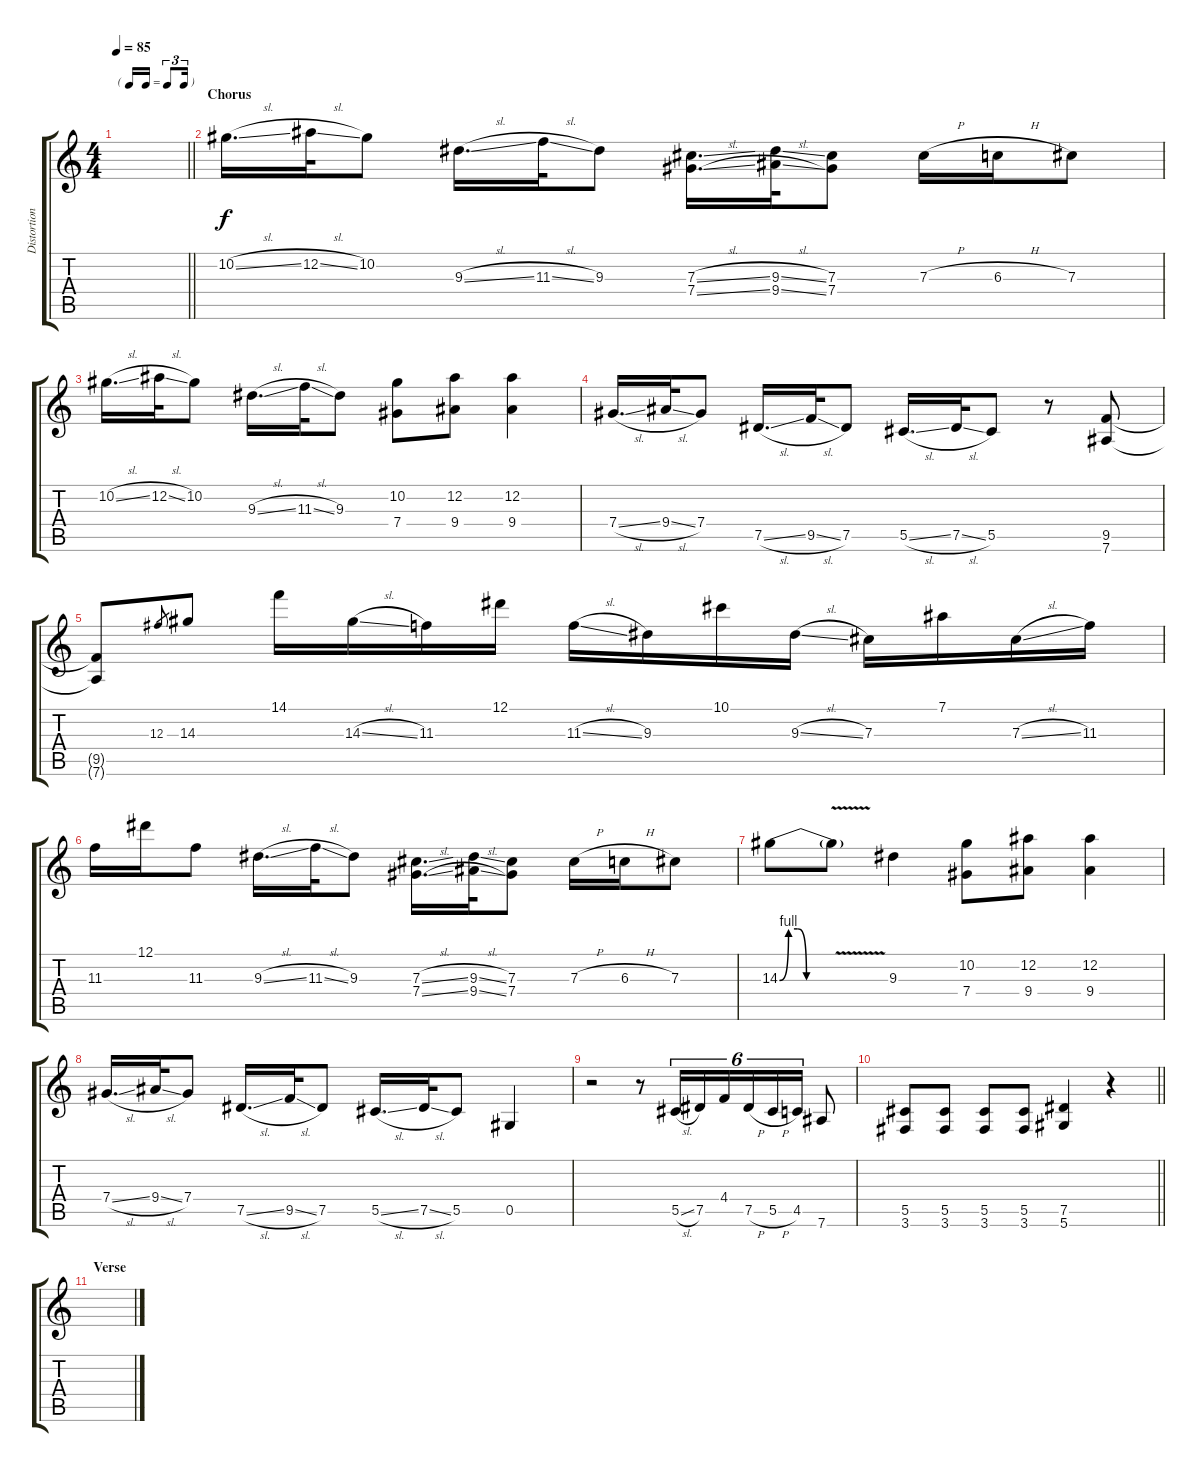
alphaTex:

\track ("Distortion Guitar (L)" "Distortion") {instrument distortionguitar}
\staff {score tabs}
\tuning (Eb4 Bb3 Gb3 Db3 Ab2 Eb2) {hide}
\ts (4 4)
\tf triplet16th
\tempo 85
\clef g2
\barLineRight lightlight
\ks c
|
\section ("" "Chorus")
10.2{sl}.16{d} 12.2{sl}.32 10.2.8 9.3{sl}.16{d} 11.3{sl}.32 9.3.8 (7.3{sl} 7.4{sl}).16{d} (9.3{sl} 9.4{sl}).32 (7.3 7.4).8 7.3{h}.16 6.3{h}.16 7.3.8 |
10.2{sl}.16{d} 12.2{sl}.32 10.2.8 9.3{sl}.16{d} 11.3{sl}.32 9.3.8 (10.2 7.4).8 (12.2 9.4).8 (12.2 9.4).4 |
7.4{sl}.16{d} 9.4{sl}.32 7.4.8 7.5{sl}.16{d} 9.5{sl}.32 7.5.8 5.5{sl}.16{d} 7.5{sl}.32 5.5.8 r.8 (9.5 7.6).8 |
(9.5{t} 7.6{t}).8 12.3.8{gr} 14.3.8 14.1.16 14.3{sl}.16 11.3.16 12.1.16 11.3{sl}.16 9.3.16 10.1.16 9.3{sl}.16 7.3.16 7.1.16 7.3{sl}.16 11.3.16 |
11.3.16 12.1.16 11.3.8 9.3{sl}.16{d} 11.3{sl}.32 9.3.8 (7.3{sl} 7.4{sl}).16{d} (9.3{sl} 9.4{sl}).32 (7.3 7.4).8 7.3{h}.16 6.3{h}.16 7.3.8 |
14.3{be (custom 0 0 10 4 20 4 30 0 60 0)}.8 14.3{v t}.8 9.3.4 (10.2 7.4).8 (12.2 9.4).8 (12.2 9.4).4 |
7.4{sl}.16{d} 9.4{sl}.32 7.4.8 7.5{sl}.16{d} 9.5{sl}.32 7.5.8 5.5{sl}.16{d} 7.5{sl}.32 5.5.8 0.5.4 |
r.2 r.8 5.5{sl}.16{tu (6 4)} 7.5.16{tu (6 4)} 4.4.16{tu (6 4)} 7.5{h}.16{tu (6 4)} 5.5{h}.16{tu (6 4)} 4.5.16{tu (6 4)} 7.6.8 |
\barLineRight lightlight
(5.5 3.6).8 (5.5 3.6).8 (5.5 3.6).8 (5.5 3.6).8 (7.5 5.6).4 r.4 |
\section ("" "Verse")
